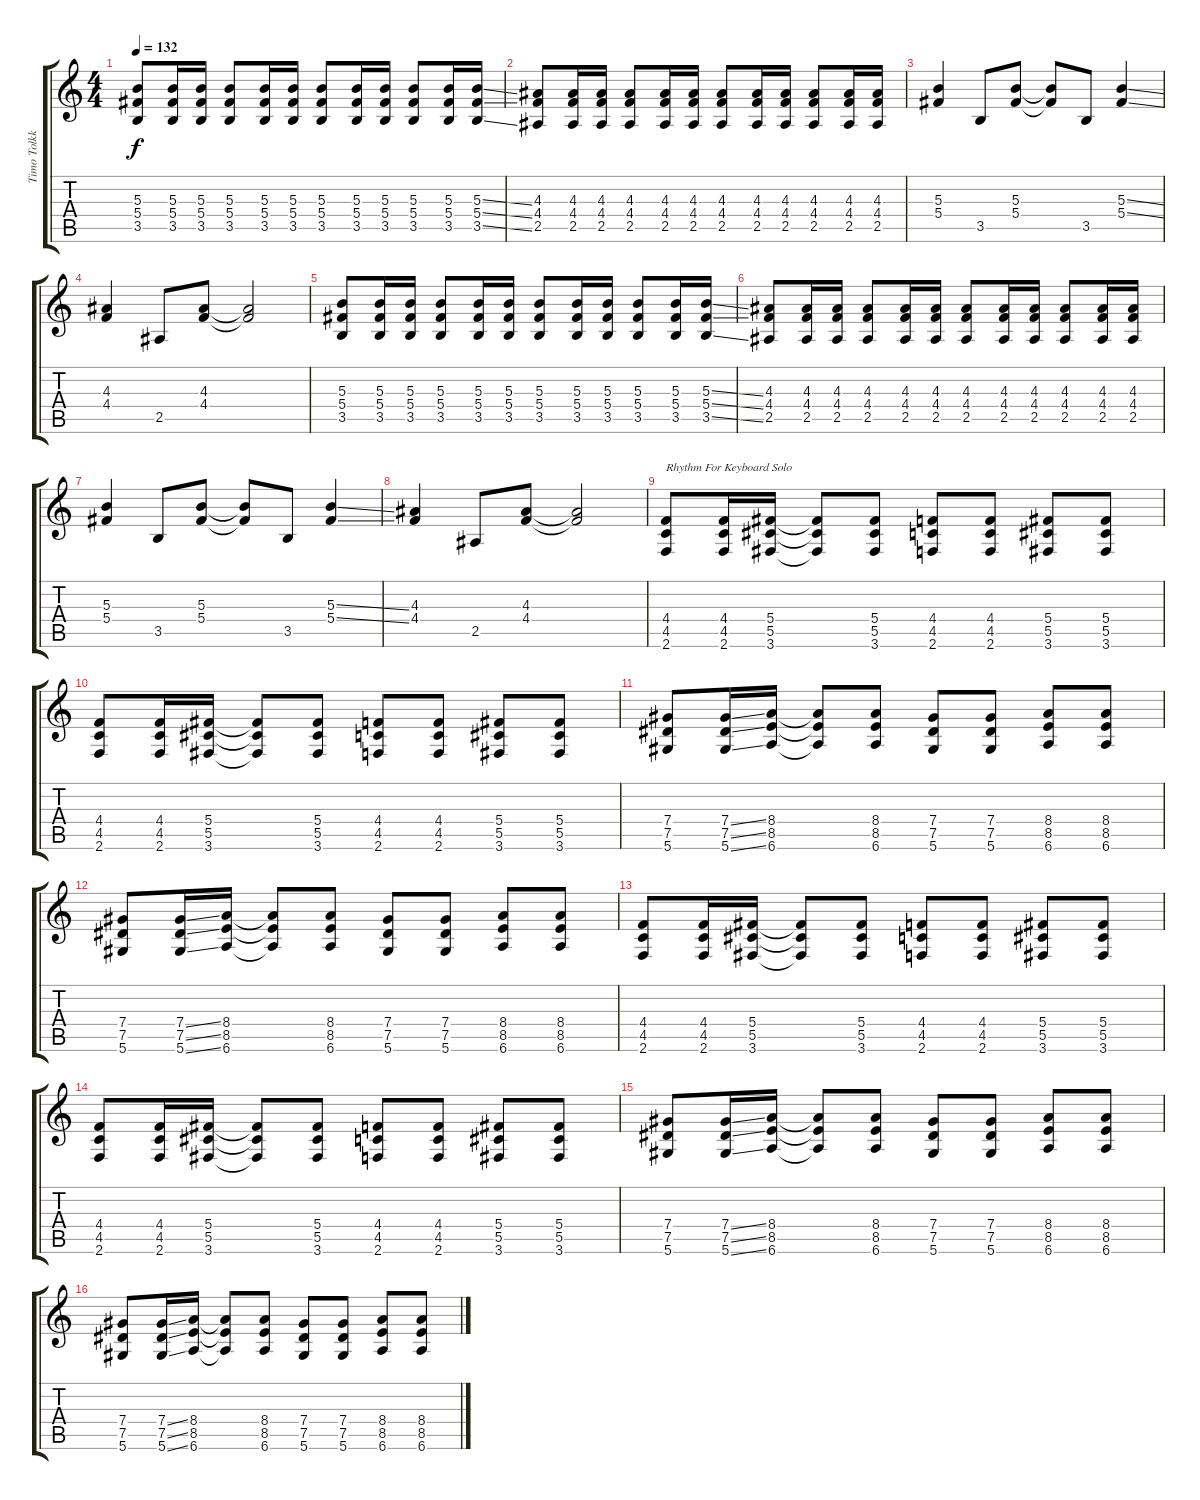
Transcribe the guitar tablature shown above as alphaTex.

\track ("Timo Tolkki (Rhythm Guitar)" "Timo Tolkk") {instrument distortionguitar}
\staff {score tabs}
\tuning (Eb4 Bb3 Gb3 Db3 Ab2 Eb2) {hide}
\ts (4 4)
\tempo 132
\clef g2
\ks c
(5.3 5.4 3.5).8{dy f} (5.3 5.4 3.5).16 (5.3 5.4 3.5).16 (5.3 5.4 3.5).8 (5.3 5.4 3.5).16 (5.3 5.4 3.5).16 (5.3 5.4 3.5).8 (5.3 5.4 3.5).16 (5.3 5.4 3.5).16 (5.3 5.4 3.5).8 (5.3 5.4 3.5).16 (5.3{ss} 5.4{ss} 3.5{ss}).16 |
(4.3 4.4 2.5).8 (4.3 4.4 2.5).16 (4.3 4.4 2.5).16 (4.3 4.4 2.5).8 (4.3 4.4 2.5).16 (4.3 4.4 2.5).16 (4.3 4.4 2.5).8 (4.3 4.4 2.5).16 (4.3 4.4 2.5).16 (4.3 4.4 2.5).8 (4.3 4.4 2.5).16 (4.3 4.4 2.5).16 |
(5.3 5.4).4 3.5.8 (5.3 5.4).8 (5.3{t} 5.4{t}).8 3.5.8 (5.3{ss} 5.4{ss}).4 |
(4.3 4.4).4 2.5.8 (4.3 4.4).8 (4.3{t} 4.4{t}).2 |
(5.3 5.4 3.5).8 (5.3 5.4 3.5).16 (5.3 5.4 3.5).16 (5.3 5.4 3.5).8 (5.3 5.4 3.5).16 (5.3 5.4 3.5).16 (5.3 5.4 3.5).8 (5.3 5.4 3.5).16 (5.3 5.4 3.5).16 (5.3 5.4 3.5).8 (5.3 5.4 3.5).16 (5.3{ss} 5.4{ss} 3.5{ss}).16 |
(4.3 4.4 2.5).8 (4.3 4.4 2.5).16 (4.3 4.4 2.5).16 (4.3 4.4 2.5).8 (4.3 4.4 2.5).16 (4.3 4.4 2.5).16 (4.3 4.4 2.5).8 (4.3 4.4 2.5).16 (4.3 4.4 2.5).16 (4.3 4.4 2.5).8 (4.3 4.4 2.5).16 (4.3 4.4 2.5).16 |
(5.3 5.4).4 3.5.8 (5.3 5.4).8 (5.3{t} 5.4{t}).8 3.5.8 (5.3{ss} 5.4{ss}).4 |
(4.3 4.4).4 2.5.8 (4.3 4.4).8 (4.3{t} 4.4{t}).2 |
(4.4 4.5 2.6).8{txt "Rhythm For Keyboard Solo"} (4.4 4.5 2.6).16 (5.4 5.5 3.6).16 (5.4{t} 5.5{t} 3.6{t}).8 (5.4 5.5 3.6).8 (4.4 4.5 2.6).8 (4.4 4.5 2.6).8 (5.4 5.5 3.6).8 (5.4 5.5 3.6).8 |
(4.4 4.5 2.6).8 (4.4 4.5 2.6).16 (5.4 5.5 3.6).16 (5.4{t} 5.5{t} 3.6{t}).8 (5.4 5.5 3.6).8 (4.4 4.5 2.6).8 (4.4 4.5 2.6).8 (5.4 5.5 3.6).8 (5.4 5.5 3.6).8 |
(7.4 7.5 5.6).8 (7.4{ss} 7.5{ss} 5.6{ss}).16 (8.4 8.5 6.6).16 (8.4{t} 8.5{t} 6.6{t}).8 (8.4 8.5 6.6).8 (7.4 7.5 5.6).8 (7.4 7.5 5.6).8 (8.4 8.5 6.6).8 (8.4 8.5 6.6).8 |
(7.4 7.5 5.6).8 (7.4{ss} 7.5{ss} 5.6{ss}).16 (8.4 8.5 6.6).16 (8.4{t} 8.5{t} 6.6{t}).8 (8.4 8.5 6.6).8 (7.4 7.5 5.6).8 (7.4 7.5 5.6).8 (8.4 8.5 6.6).8 (8.4 8.5 6.6).8 |
(4.4 4.5 2.6).8 (4.4 4.5 2.6).16 (5.4 5.5 3.6).16 (5.4{t} 5.5{t} 3.6{t}).8 (5.4 5.5 3.6).8 (4.4 4.5 2.6).8 (4.4 4.5 2.6).8 (5.4 5.5 3.6).8 (5.4 5.5 3.6).8 |
(4.4 4.5 2.6).8 (4.4 4.5 2.6).16 (5.4 5.5 3.6).16 (5.4{t} 5.5{t} 3.6{t}).8 (5.4 5.5 3.6).8 (4.4 4.5 2.6).8 (4.4 4.5 2.6).8 (5.4 5.5 3.6).8 (5.4 5.5 3.6).8 |
(7.4 7.5 5.6).8 (7.4{ss} 7.5{ss} 5.6{ss}).16 (8.4 8.5 6.6).16 (8.4{t} 8.5{t} 6.6{t}).8 (8.4 8.5 6.6).8 (7.4 7.5 5.6).8 (7.4 7.5 5.6).8 (8.4 8.5 6.6).8 (8.4 8.5 6.6).8 |
(7.4 7.5 5.6).8 (7.4{ss} 7.5{ss} 5.6{ss}).16 (8.4 8.5 6.6).16 (8.4{t} 8.5{t} 6.6{t}).8 (8.4 8.5 6.6).8 (7.4 7.5 5.6).8 (7.4 7.5 5.6).8 (8.4 8.5 6.6).8 (8.4 8.5 6.6).8
